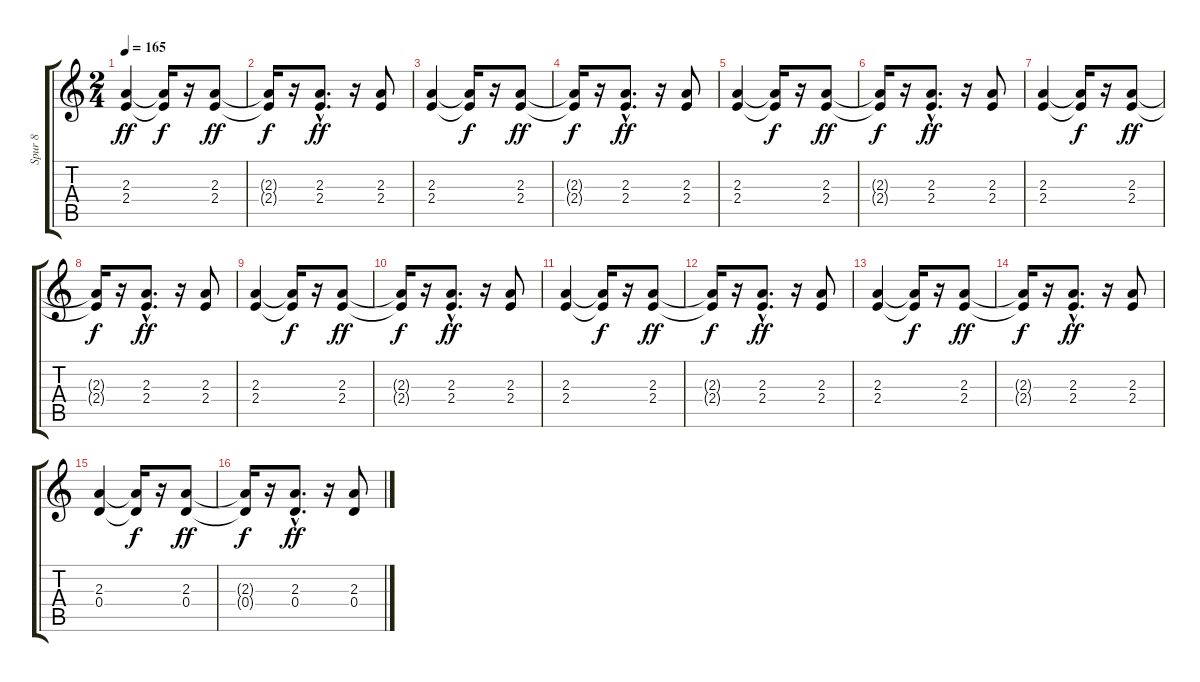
\track ("Spur 8" "Spur 8") {instrument overdrivenguitar}
\staff {score tabs}
\tuning (E4 B3 G3 D3 A2 E2) {hide}
\ts (2 4)
\tempo 165
\clef g2
\ks c
(2.3 2.4).4{dy ff} (2.3{t} 2.4{t}).16{dy f} r.16 (2.3 2.4).8{dy ff} |
(2.3{t} 2.4{t}).16{dy f} r.16 (2.3{hac} 2.4{hac}).8{d dy ff} r.16 (2.3 2.4).8 |
(2.3 2.4).4 (2.3{t} 2.4{t}).16{dy f} r.16 (2.3 2.4).8{dy ff} |
(2.3{t} 2.4{t}).16{dy f} r.16 (2.3{hac} 2.4{hac}).8{d dy ff} r.16 (2.3 2.4).8 |
(2.3 2.4).4 (2.3{t} 2.4{t}).16{dy f} r.16 (2.3 2.4).8{dy ff} |
(2.3{t} 2.4{t}).16{dy f} r.16 (2.3{hac} 2.4{hac}).8{d dy ff} r.16 (2.3 2.4).8 |
(2.3 2.4).4 (2.3{t} 2.4{t}).16{dy f} r.16 (2.3 2.4).8{dy ff} |
(2.3{t} 2.4{t}).16{dy f} r.16 (2.3{hac} 2.4{hac}).8{d dy ff} r.16 (2.3 2.4).8 |
(2.3 2.4).4 (2.3{t} 2.4{t}).16{dy f} r.16 (2.3 2.4).8{dy ff} |
(2.3{t} 2.4{t}).16{dy f} r.16 (2.3{hac} 2.4{hac}).8{d dy ff} r.16 (2.3 2.4).8 |
(2.3 2.4).4 (2.3{t} 2.4{t}).16{dy f} r.16 (2.3 2.4).8{dy ff} |
(2.3{t} 2.4{t}).16{dy f} r.16 (2.3{hac} 2.4{hac}).8{d dy ff} r.16 (2.3 2.4).8 |
(2.3 2.4).4 (2.3{t} 2.4{t}).16{dy f} r.16 (2.3 2.4).8{dy ff} |
(2.3{t} 2.4{t}).16{dy f} r.16 (2.3{hac} 2.4{hac}).8{d dy ff} r.16 (2.3 2.4).8 |
(2.3 0.4).4 (2.3{t} 0.4{t}).16{dy f} r.16 (2.3 0.4).8{dy ff} |
(2.3{t} 0.4{t}).16{dy f} r.16 (2.3{hac} 0.4{hac}).8{d dy ff} r.16 (2.3 0.4).8
